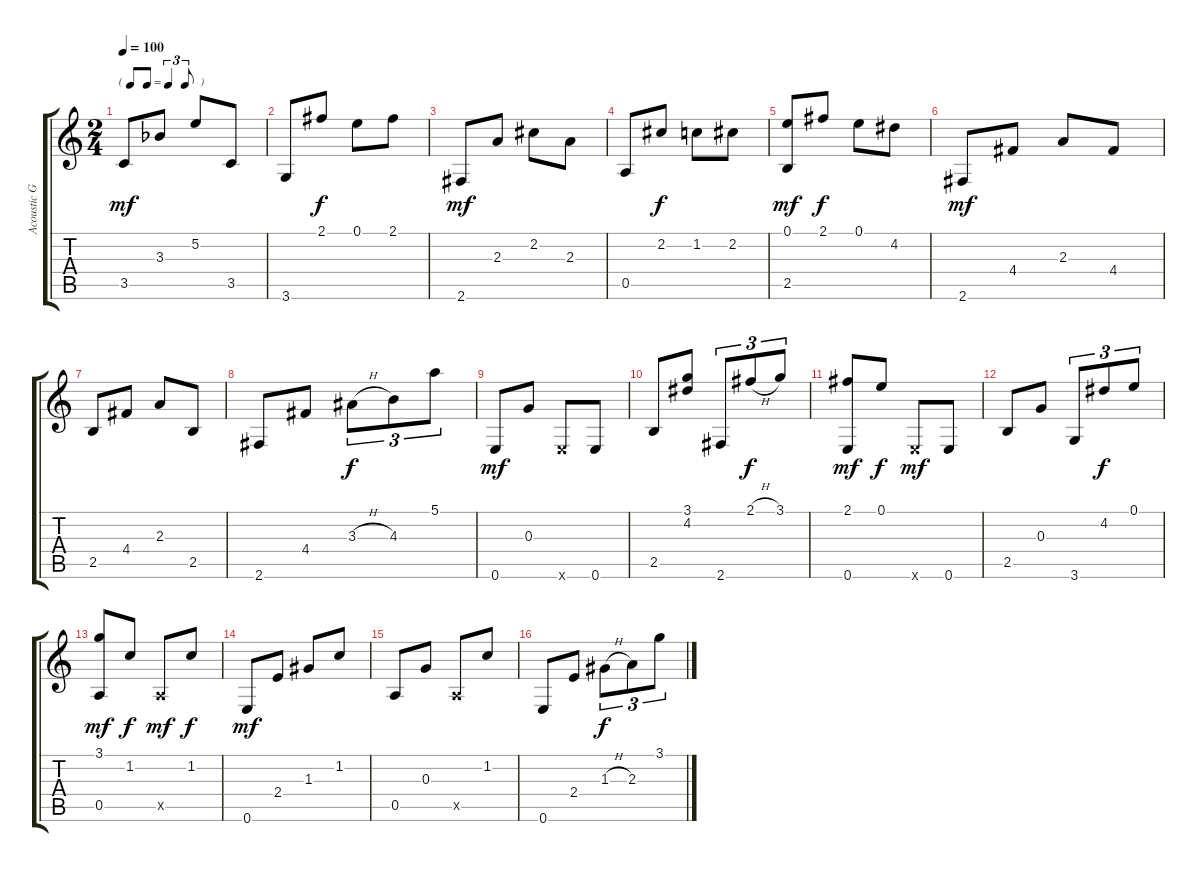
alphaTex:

\track ("Acoustic Guitar" "Acoustic G") {instrument acousticguitarnylon}
\staff {score tabs}
\tuning (E4 B3 G3 D3 A2 E2) {hide}
\ts (2 4)
\tf triplet8th
\tempo 100
\clef g2
\ks c
3.5.8{dy mf} 3.3{acc b}.8 5.2.8 3.5.8 |
3.6.8 2.1.8{dy f} 0.1.8 2.1.8 |
2.6.8{dy mf} 2.3.8 2.2.8 2.3.8 |
0.5.8 2.2.8{dy f} 1.2.8 2.2.8 |
(0.1 2.5).8{dy mf} 2.1.8{dy f} 0.1.8 4.2.8 |
2.6.8{dy mf} 4.4.8 2.3.8 4.4.8 |
2.5.8 4.4.8 2.3.8 2.5.8 |
2.6.8 4.4.8 3.3{h}.8{tu (3 2) dy f} 4.3.8{tu (3 2)} 5.1.8{tu (3 2)} |
0.6.8{dy mf} 0.3.8 0.6{x}.8 0.6.8 |
2.5.8 (3.1 4.2).8 2.6.8{tu (3 2)} 2.1{h}.8{tu (3 2) dy f} 3.1.8{tu (3 2)} |
(2.1 0.6).8{dy mf} 0.1.8{dy f} 0.6{x}.8{dy mf} 0.6.8 |
2.5.8 0.3.8 3.6.8{tu (3 2)} 4.2.8{tu (3 2) dy f} 0.1.8{tu (3 2)} |
(3.1 0.5).8{dy mf} 1.2.8{dy f} 0.5{x}.8{dy mf} 1.2.8{dy f} |
0.6.8{dy mf} 2.4.8 1.3.8 1.2.8 |
0.5.8 0.3.8 0.5{x}.8 1.2.8 |
0.6.8 2.4.8 1.3{h}.8{tu (3 2) dy f} 2.3.8{tu (3 2)} 3.1.8{tu (3 2)}
